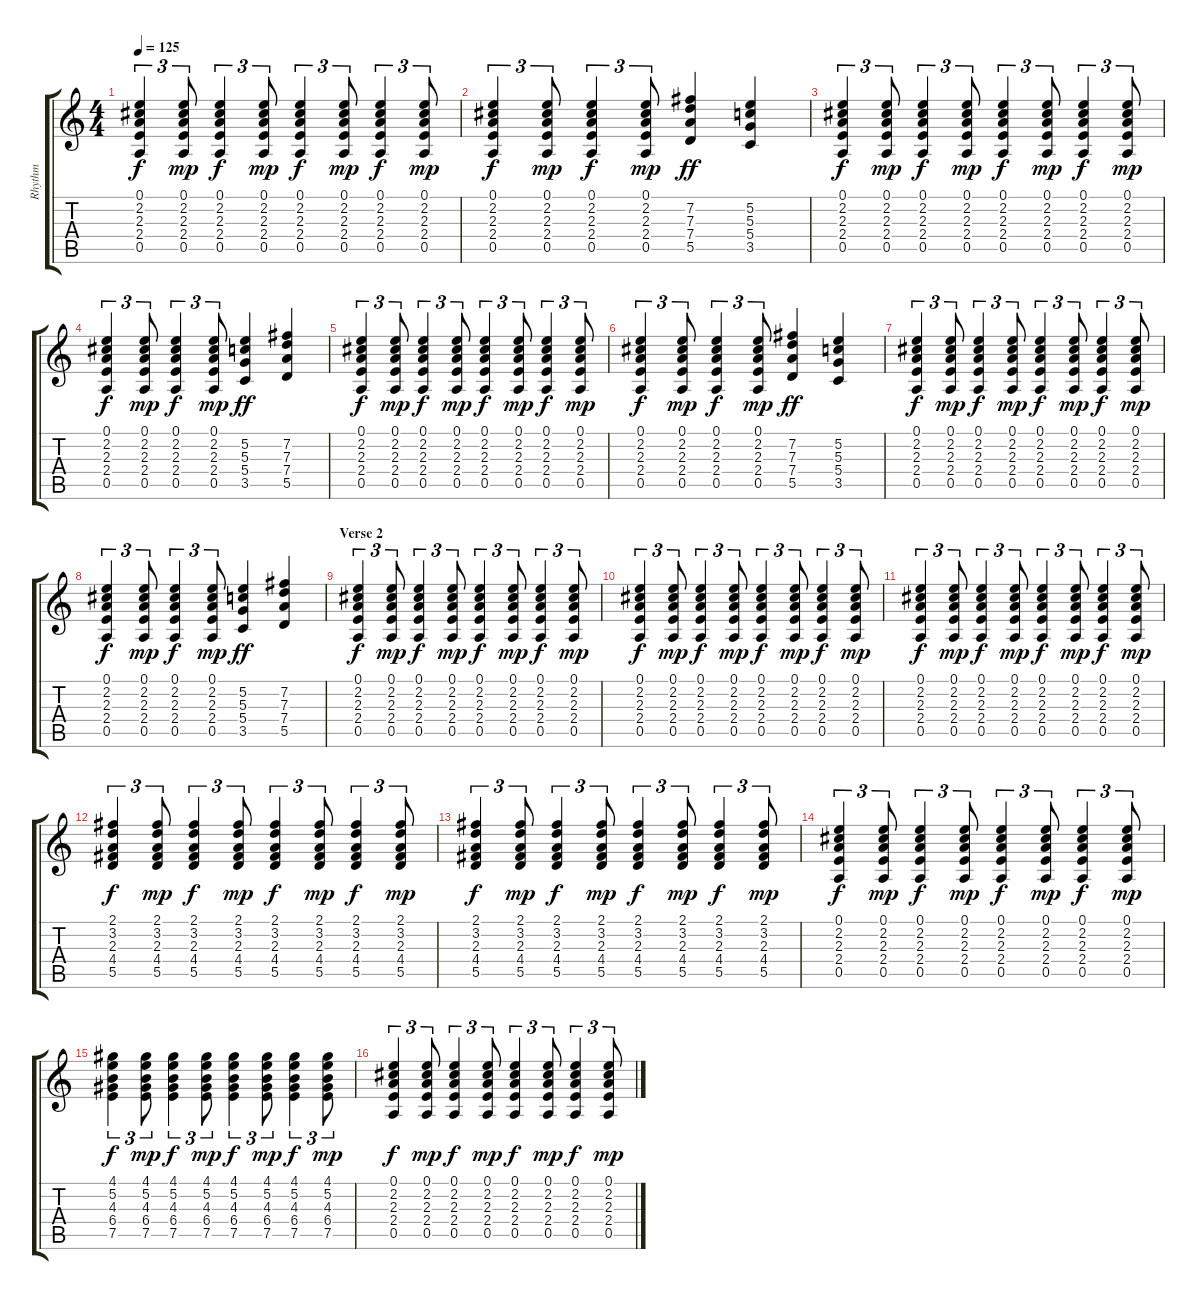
\track ("Rhythm" "Rhythm") {instrument acousticguitarsteel}
\staff {score tabs}
\tuning (E4 B3 G3 D3 A2 E2) {hide}
\ts (4 4)
\tempo 125
\clef g2
\ks c
(0.1 2.2 2.3 2.4 0.5).4{tu (3 2) dy f} (0.1 2.2 2.3 2.4 0.5).8{tu (3 2) dy mp} (0.1 2.2 2.3 2.4 0.5).4{tu (3 2) dy f} (0.1 2.2 2.3 2.4 0.5).8{tu (3 2) dy mp} (0.1 2.2 2.3 2.4 0.5).4{tu (3 2) dy f} (0.1 2.2 2.3 2.4 0.5).8{tu (3 2) dy mp} (0.1 2.2 2.3 2.4 0.5).4{tu (3 2) dy f} (0.1 2.2 2.3 2.4 0.5).8{tu (3 2) dy mp} |
(0.1 2.2 2.3 2.4 0.5).4{tu (3 2) dy f} (0.1 2.2 2.3 2.4 0.5).8{tu (3 2) dy mp} (0.1 2.2 2.3 2.4 0.5).4{tu (3 2) dy f} (0.1 2.2 2.3 2.4 0.5).8{tu (3 2) dy mp} (7.2 7.3 7.4 5.5).4{dy ff} (5.2 5.3 5.4 3.5).4 |
(0.1 2.2 2.3 2.4 0.5).4{tu (3 2) dy f} (0.1 2.2 2.3 2.4 0.5).8{tu (3 2) dy mp} (0.1 2.2 2.3 2.4 0.5).4{tu (3 2) dy f} (0.1 2.2 2.3 2.4 0.5).8{tu (3 2) dy mp} (0.1 2.2 2.3 2.4 0.5).4{tu (3 2) dy f} (0.1 2.2 2.3 2.4 0.5).8{tu (3 2) dy mp} (0.1 2.2 2.3 2.4 0.5).4{tu (3 2) dy f} (0.1 2.2 2.3 2.4 0.5).8{tu (3 2) dy mp} |
(0.1 2.2 2.3 2.4 0.5).4{tu (3 2) dy f} (0.1 2.2 2.3 2.4 0.5).8{tu (3 2) dy mp} (0.1 2.2 2.3 2.4 0.5).4{tu (3 2) dy f} (0.1 2.2 2.3 2.4 0.5).8{tu (3 2) dy mp} (5.2 5.3 5.4 3.5).4{dy ff} (7.2 7.3 7.4 5.5).4 |
(0.1 2.2 2.3 2.4 0.5).4{tu (3 2) dy f} (0.1 2.2 2.3 2.4 0.5).8{tu (3 2) dy mp} (0.1 2.2 2.3 2.4 0.5).4{tu (3 2) dy f} (0.1 2.2 2.3 2.4 0.5).8{tu (3 2) dy mp} (0.1 2.2 2.3 2.4 0.5).4{tu (3 2) dy f} (0.1 2.2 2.3 2.4 0.5).8{tu (3 2) dy mp} (0.1 2.2 2.3 2.4 0.5).4{tu (3 2) dy f} (0.1 2.2 2.3 2.4 0.5).8{tu (3 2) dy mp} |
(0.1 2.2 2.3 2.4 0.5).4{tu (3 2) dy f} (0.1 2.2 2.3 2.4 0.5).8{tu (3 2) dy mp} (0.1 2.2 2.3 2.4 0.5).4{tu (3 2) dy f} (0.1 2.2 2.3 2.4 0.5).8{tu (3 2) dy mp} (7.2 7.3 7.4 5.5).4{dy ff} (5.2 5.3 5.4 3.5).4 |
(0.1 2.2 2.3 2.4 0.5).4{tu (3 2) dy f} (0.1 2.2 2.3 2.4 0.5).8{tu (3 2) dy mp} (0.1 2.2 2.3 2.4 0.5).4{tu (3 2) dy f} (0.1 2.2 2.3 2.4 0.5).8{tu (3 2) dy mp} (0.1 2.2 2.3 2.4 0.5).4{tu (3 2) dy f} (0.1 2.2 2.3 2.4 0.5).8{tu (3 2) dy mp} (0.1 2.2 2.3 2.4 0.5).4{tu (3 2) dy f} (0.1 2.2 2.3 2.4 0.5).8{tu (3 2) dy mp} |
(0.1 2.2 2.3 2.4 0.5).4{tu (3 2) dy f} (0.1 2.2 2.3 2.4 0.5).8{tu (3 2) dy mp} (0.1 2.2 2.3 2.4 0.5).4{tu (3 2) dy f} (0.1 2.2 2.3 2.4 0.5).8{tu (3 2) dy mp} (5.2 5.3 5.4 3.5).4{dy ff} (7.2 7.3 7.4 5.5).4 |
\section ("" "Verse 2")
(0.1 2.2 2.3 2.4 0.5).4{tu (3 2) dy f} (0.1 2.2 2.3 2.4 0.5).8{tu (3 2) dy mp} (0.1 2.2 2.3 2.4 0.5).4{tu (3 2) dy f} (0.1 2.2 2.3 2.4 0.5).8{tu (3 2) dy mp} (0.1 2.2 2.3 2.4 0.5).4{tu (3 2) dy f} (0.1 2.2 2.3 2.4 0.5).8{tu (3 2) dy mp} (0.1 2.2 2.3 2.4 0.5).4{tu (3 2) dy f} (0.1 2.2 2.3 2.4 0.5).8{tu (3 2) dy mp} |
(0.1 2.2 2.3 2.4 0.5).4{tu (3 2) dy f} (0.1 2.2 2.3 2.4 0.5).8{tu (3 2) dy mp} (0.1 2.2 2.3 2.4 0.5).4{tu (3 2) dy f} (0.1 2.2 2.3 2.4 0.5).8{tu (3 2) dy mp} (0.1 2.2 2.3 2.4 0.5).4{tu (3 2) dy f} (0.1 2.2 2.3 2.4 0.5).8{tu (3 2) dy mp} (0.1 2.2 2.3 2.4 0.5).4{tu (3 2) dy f} (0.1 2.2 2.3 2.4 0.5).8{tu (3 2) dy mp} |
(0.1 2.2 2.3 2.4 0.5).4{tu (3 2) dy f} (0.1 2.2 2.3 2.4 0.5).8{tu (3 2) dy mp} (0.1 2.2 2.3 2.4 0.5).4{tu (3 2) dy f} (0.1 2.2 2.3 2.4 0.5).8{tu (3 2) dy mp} (0.1 2.2 2.3 2.4 0.5).4{tu (3 2) dy f} (0.1 2.2 2.3 2.4 0.5).8{tu (3 2) dy mp} (0.1 2.2 2.3 2.4 0.5).4{tu (3 2) dy f} (0.1 2.2 2.3 2.4 0.5).8{tu (3 2) dy mp} |
(2.1 3.2 2.3 4.4 5.5).4{tu (3 2) dy f} (2.1 3.2 2.3 4.4 5.5).8{tu (3 2) dy mp} (2.1 3.2 2.3 4.4 5.5).4{tu (3 2) dy f} (2.1 3.2 2.3 4.4 5.5).8{tu (3 2) dy mp} (2.1 3.2 2.3 4.4 5.5).4{tu (3 2) dy f} (2.1 3.2 2.3 4.4 5.5).8{tu (3 2) dy mp} (2.1 3.2 2.3 4.4 5.5).4{tu (3 2) dy f} (2.1 3.2 2.3 4.4 5.5).8{tu (3 2) dy mp} |
(2.1 3.2 2.3 4.4 5.5).4{tu (3 2) dy f} (2.1 3.2 2.3 4.4 5.5).8{tu (3 2) dy mp} (2.1 3.2 2.3 4.4 5.5).4{tu (3 2) dy f} (2.1 3.2 2.3 4.4 5.5).8{tu (3 2) dy mp} (2.1 3.2 2.3 4.4 5.5).4{tu (3 2) dy f} (2.1 3.2 2.3 4.4 5.5).8{tu (3 2) dy mp} (2.1 3.2 2.3 4.4 5.5).4{tu (3 2) dy f} (2.1 3.2 2.3 4.4 5.5).8{tu (3 2) dy mp} |
(0.1 2.2 2.3 2.4 0.5).4{tu (3 2) dy f} (0.1 2.2 2.3 2.4 0.5).8{tu (3 2) dy mp} (0.1 2.2 2.3 2.4 0.5).4{tu (3 2) dy f} (0.1 2.2 2.3 2.4 0.5).8{tu (3 2) dy mp} (0.1 2.2 2.3 2.4 0.5).4{tu (3 2) dy f} (0.1 2.2 2.3 2.4 0.5).8{tu (3 2) dy mp} (0.1 2.2 2.3 2.4 0.5).4{tu (3 2) dy f} (0.1 2.2 2.3 2.4 0.5).8{tu (3 2) dy mp} |
(4.1 5.2 4.3 6.4 7.5).4{tu (3 2) dy f} (4.1 5.2 4.3 6.4 7.5).8{tu (3 2) dy mp} (4.1 5.2 4.3 6.4 7.5).4{tu (3 2) dy f} (4.1 5.2 4.3 6.4 7.5).8{tu (3 2) dy mp} (4.1 5.2 4.3 6.4 7.5).4{tu (3 2) dy f} (4.1 5.2 4.3 6.4 7.5).8{tu (3 2) dy mp} (4.1 5.2 4.3 6.4 7.5).4{tu (3 2) dy f} (4.1 5.2 4.3 6.4 7.5).8{tu (3 2) dy mp} |
(0.1 2.2 2.3 2.4 0.5).4{tu (3 2) dy f} (0.1 2.2 2.3 2.4 0.5).8{tu (3 2) dy mp} (0.1 2.2 2.3 2.4 0.5).4{tu (3 2) dy f} (0.1 2.2 2.3 2.4 0.5).8{tu (3 2) dy mp} (0.1 2.2 2.3 2.4 0.5).4{tu (3 2) dy f} (0.1 2.2 2.3 2.4 0.5).8{tu (3 2) dy mp} (0.1 2.2 2.3 2.4 0.5).4{tu (3 2) dy f} (0.1 2.2 2.3 2.4 0.5).8{tu (3 2) dy mp}
